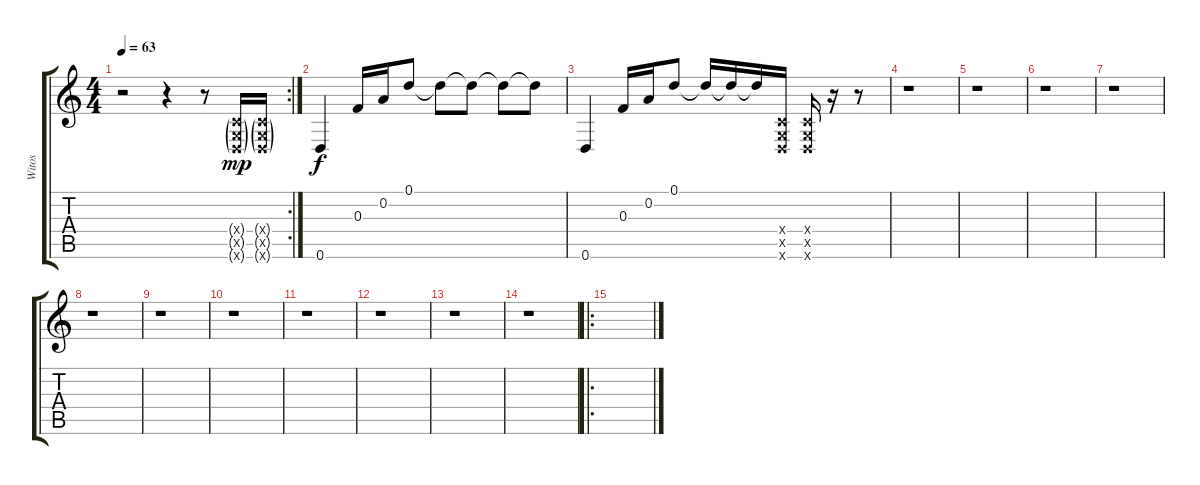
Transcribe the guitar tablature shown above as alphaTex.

\track ("Witos" "Witos") {instrument acousticguitarnylon}
\staff {score tabs}
\tuning (D4 A3 F3 C3 G2 D2) {hide}
\rc 2
\ts (4 4)
\tempo 63
\clef g2
\ks c
r.2{dy f} r.4 r.8 (0.4{g x} 0.5{g x} 0.6{g x}).16{dy mp} (0.4{g x} 0.5{g x} 0.6{g x}).16 |
0.6.4{dy f} 0.3.16 0.2.16 0.1.8 0.1{t}.8 0.1{t}.8 0.1{t}.8 0.1{t}.8 |
0.6.4 0.3.16 0.2.16 0.1.8 0.1{t}.16 0.1{t}.16 0.1{t}.16 (0.4{x} 0.5{x} 0.6{x}).16 (0.4{x} 0.5{x} 0.6{x}).16 r.16 r.8 |
r.1 |
r.1 |
r.1 |
r.1 |
r.1 |
r.1 |
r.1 |
r.1 |
r.1 |
r.1 |
r.1 |
\ro
